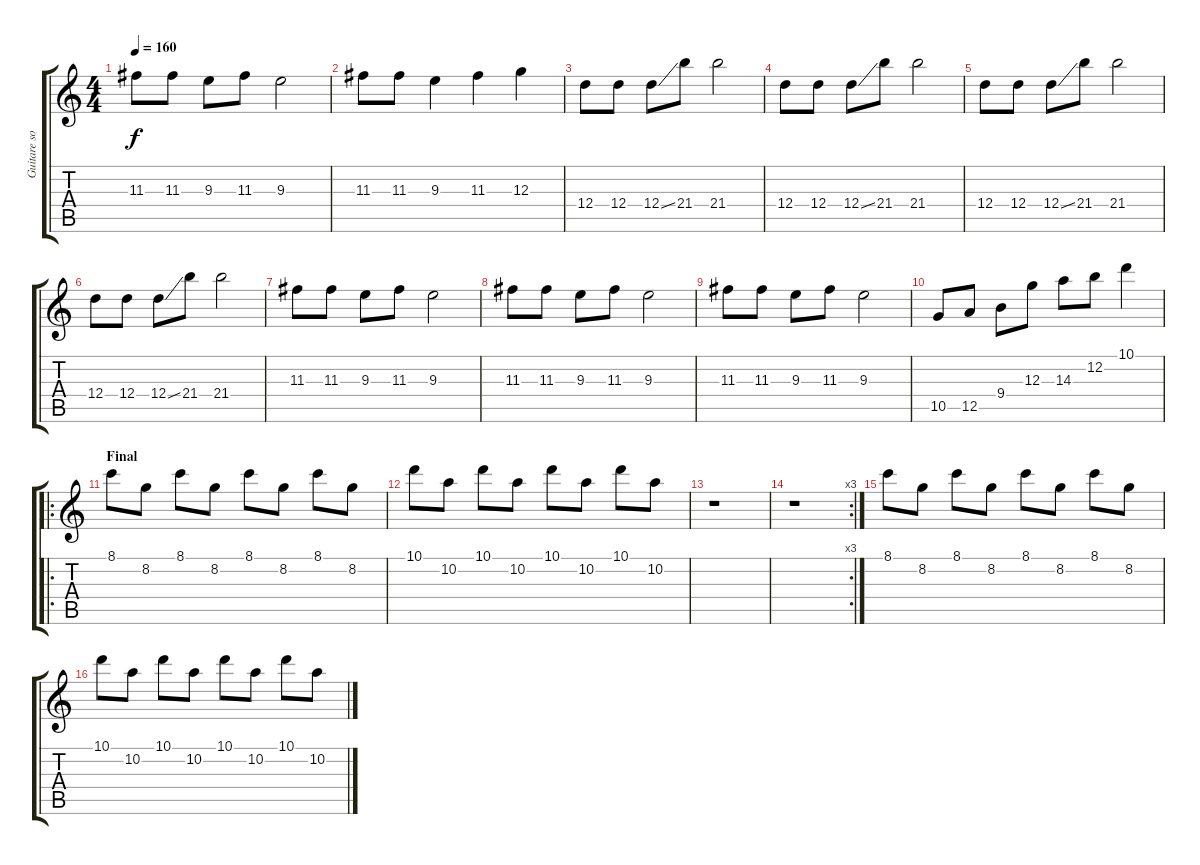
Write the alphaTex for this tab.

\track ("Guitare solo" "Guitare so") {instrument distortionguitar}
\staff {score tabs}
\tuning (E4 B3 G3 D3 A2 E2) {hide}
\ts (4 4)
\tempo 160
\clef g2
\ks c
11.3.8{dy f} 11.3.8 9.3.8 11.3.8 9.3.2 |
11.3.8 11.3.8 9.3.4 11.3.4 12.3.4 |
12.4.8 12.4.8 12.4{ss}.8 21.4.8 21.4.2 |
12.4.8 12.4.8 12.4{ss}.8 21.4.8 21.4.2 |
12.4.8 12.4.8 12.4{ss}.8 21.4.8 21.4.2 |
12.4.8 12.4.8 12.4{ss}.8 21.4.8 21.4.2 |
11.3.8 11.3.8 9.3.8 11.3.8 9.3.2 |
11.3.8 11.3.8 9.3.8 11.3.8 9.3.2 |
11.3.8 11.3.8 9.3.8 11.3.8 9.3.2 |
10.5.8 12.5.8 9.4.8 12.3.8 14.3.8 12.2.8 10.1.4 |
\ro
\section ("" "Final")
8.1.8{volume 12} 8.2.8 8.1.8 8.2.8 8.1.8 8.2.8 8.1.8 8.2.8 |
10.1.8 10.2.8 10.1.8 10.2.8 10.1.8 10.2.8 10.1.8 10.2.8 |
r.1 |
\rc 3
r.1 |
8.1.8{volume 12} 8.2.8 8.1.8 8.2.8 8.1.8 8.2.8 8.1.8 8.2.8 |
10.1.8 10.2.8 10.1.8 10.2.8 10.1.8 10.2.8 10.1.8 10.2.8
